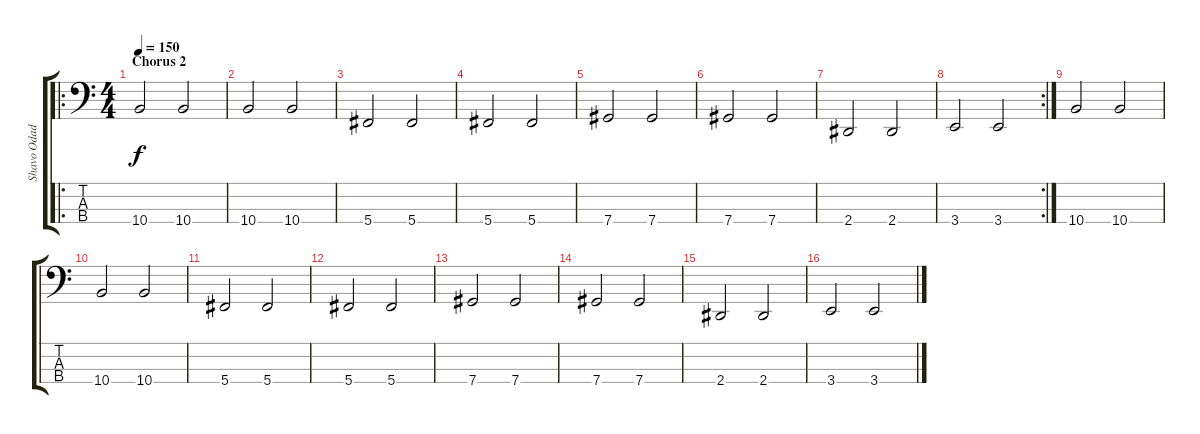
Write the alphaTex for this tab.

\track ("Shavo Odadjian" "Shavo Odad") {instrument electricbassfinger}
\staff {score tabs}
\tuning (Gb2 Db2 Ab1 Db1) {hide}
\ro
\ts (4 4)
\section ("" "Chorus 2")
\tempo 150
\clef f4
\ks c
10.4.2{dy f} 10.4.2 |
10.4.2 10.4.2 |
5.4.2 5.4.2 |
5.4.2 5.4.2 |
7.4.2 7.4.2 |
7.4.2 7.4.2 |
2.4.2 2.4.2 |
\rc 2
3.4.2 3.4.2 |
10.4.2 10.4.2 |
10.4.2 10.4.2 |
5.4.2 5.4.2 |
5.4.2 5.4.2 |
7.4.2 7.4.2 |
7.4.2 7.4.2 |
2.4.2 2.4.2 |
3.4.2 3.4.2
